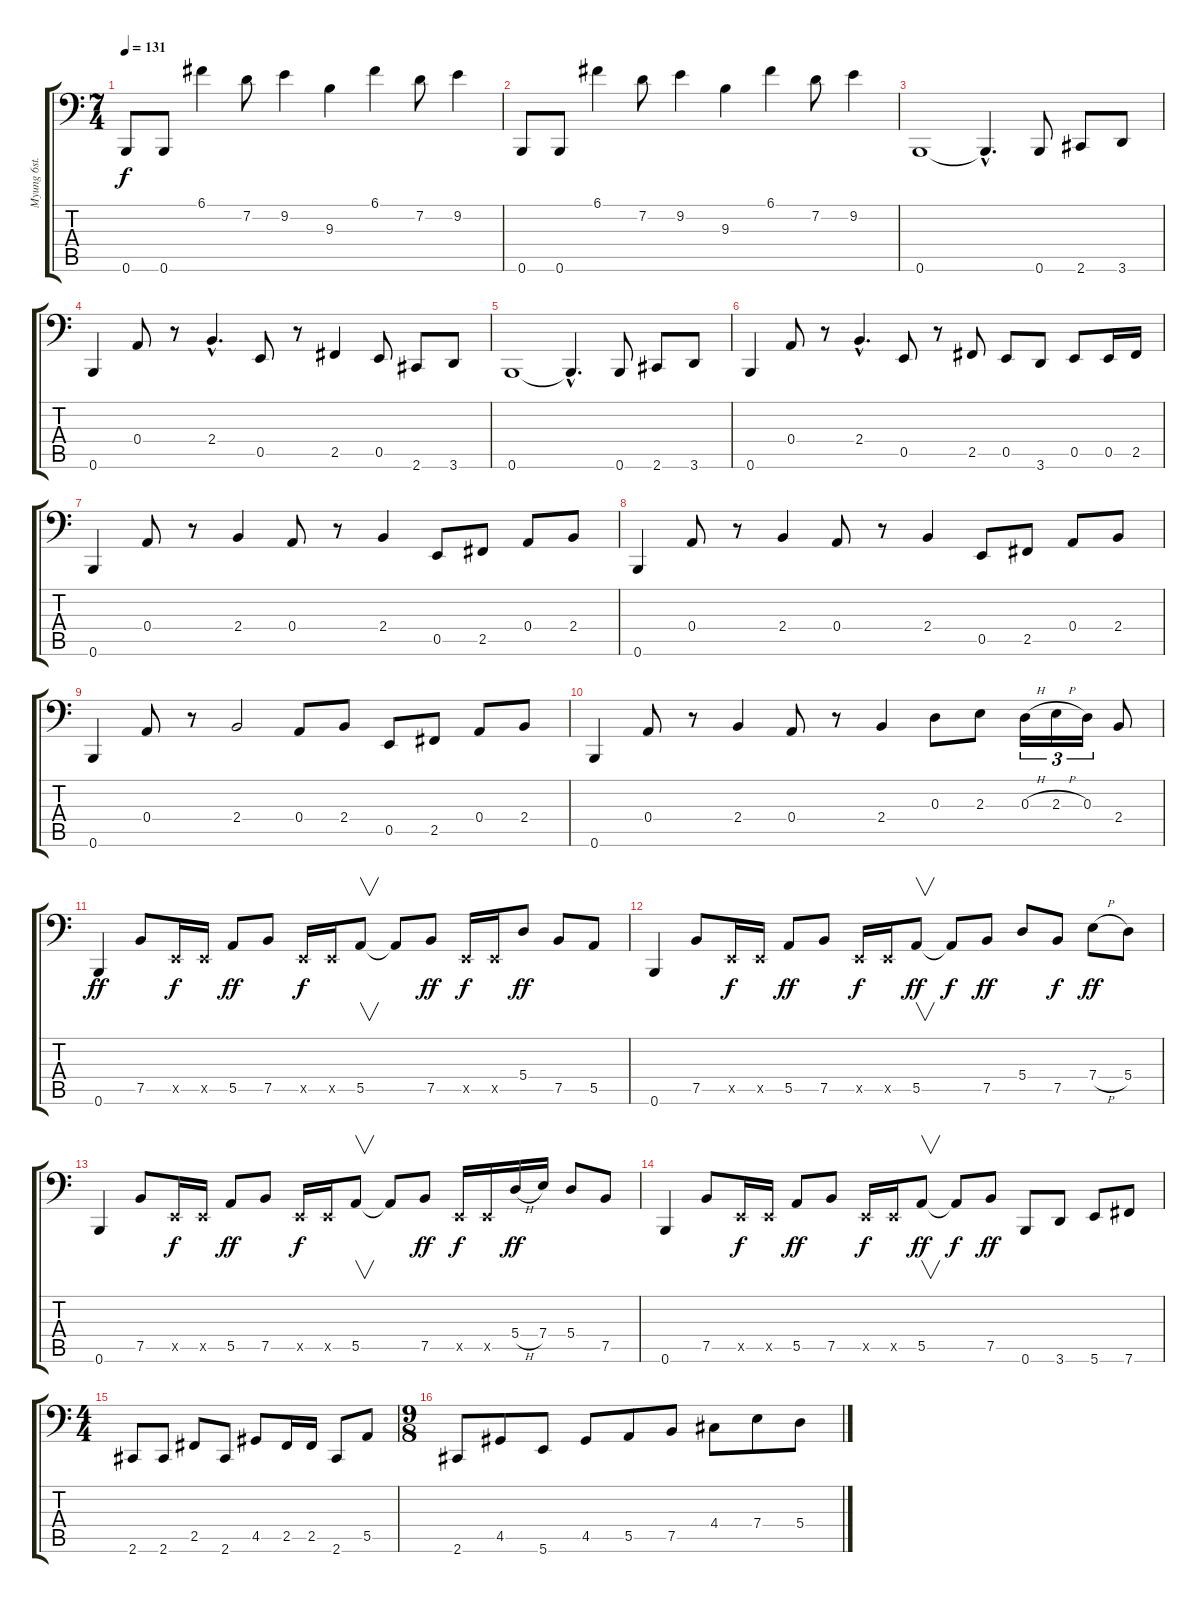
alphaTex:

\track ("Myung 6st." "Myung 6st.") {instrument electricbasspick}
\staff {score tabs}
\tuning (C3 G2 D2 A1 E1 B0) {hide}
\ts (7 4)
\tempo 131
\clef f4
\ks c
0.6.8{dy f} 0.6.8 6.1.4 7.2.8 9.2.4 9.3.4 6.1.4 7.2.8 9.2.4 |
0.6.8 0.6.8 6.1.4 7.2.8 9.2.4 9.3.4 6.1.4 7.2.8 9.2.4 |
0.6.1 0.6{hac t}.4{d} 0.6.8 2.6.8 3.6.8 |
0.6.4 0.4.8 r.8 2.4{hac}.4{d} 0.5.8 r.8 2.5.4 0.5.8 2.6.8 3.6.8 |
0.6.1 0.6{hac t}.4{d} 0.6.8 2.6.8 3.6.8 |
0.6.4 0.4.8 r.8 2.4{hac}.4{d} 0.5.8 r.8 2.5.8 0.5.8 3.6.8 0.5.8 0.5.16 2.5.16 |
0.6.4 0.4.8 r.8 2.4.4 0.4.8 r.8 2.4.4 0.5.8 2.5.8 0.4.8 2.4.8 |
0.6.4 0.4.8 r.8 2.4.4 0.4.8 r.8 2.4.4 0.5.8 2.5.8 0.4.8 2.4.8 |
0.6.4 0.4.8 r.8 2.4.2 0.4.8 2.4.8 0.5.8 2.5.8 0.4.8 2.4.8 |
0.6.4 0.4.8 r.8 2.4.4 0.4.8 r.8 2.4.4 0.3.8 2.3.8 0.3{h}.16{tu (3 2)} 2.3{h}.16{tu (3 2)} 0.3.16{tu (3 2)} 2.4.8 |
0.6.4{dy ff} 7.5.8 0.5{x}.16{dy f} 0.5{x}.16 5.5.8{dy ff} 7.5.8 0.5{x}.16{dy f} 0.5{x}.16 5.5.8{v} 5.5{t}.8 7.5.8{dy ff} 0.5{x}.16{dy f} 0.5{x}.16 5.4.8{dy ff} 7.5.8 5.5.8 |
0.6.4 7.5.8 0.5{x}.16{dy f} 0.5{x}.16 5.5.8{dy ff} 7.5.8 0.5{x}.16{dy f} 0.5{x}.16 5.5.8{v dy ff} 5.5{t}.8{dy f} 7.5.8{dy ff} 5.4.8 7.5.8{dy f} 7.4{h}.8{dy ff} 5.4.8 |
0.6.4 7.5.8 0.5{x}.16{dy f} 0.5{x}.16 5.5.8{dy ff} 7.5.8 0.5{x}.16{dy f} 0.5{x}.16 5.5.8{v} 5.5{t}.8 7.5.8{dy ff} 0.5{x}.16{dy f} 0.5{x}.16 5.4{h}.16{dy ff} 7.4.16 5.4.8 7.5.8 |
0.6.4 7.5.8 0.5{x}.16{dy f} 0.5{x}.16 5.5.8{dy ff} 7.5.8 0.5{x}.16{dy f} 0.5{x}.16 5.5.8{v dy ff} 5.5{t}.8{dy f} 7.5.8{dy ff} 0.6.8 3.6.8 5.6.8 7.6.8 |
\ts (4 4)
2.6.8 2.6.8 2.5.8 2.6.8 4.5.8 2.5.16 2.5.16 2.6.8 5.5.8 |
\ts (9 8)
2.6.8 4.5.8 5.6.8 4.5.8 5.5.8 7.5.8 4.4.8 7.4.8 5.4.8
